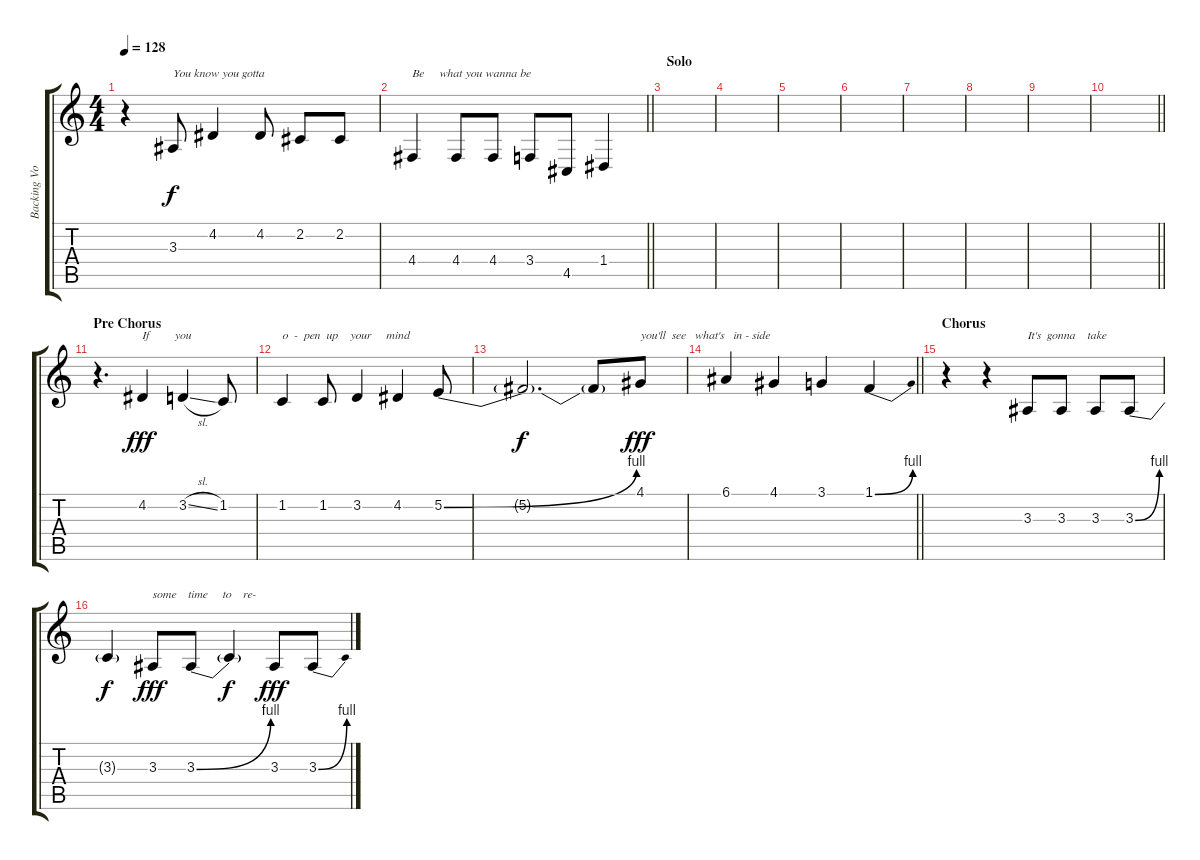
\track ("Backing Vocals" "Backing Vo") {instrument lead6voice}
\staff {score tabs}
\tuning (E4 B3 G3 D3 A2 E2) {hide}
\ts (4 4)
\tempo 128
\clef g2
\ks c
r.4{dy f} 3.3.8{txt "You know you gotta"} 4.2.4 4.2.8 2.2.8 2.2.8 |
\barLineRight lightlight
4.4.4{txt "Be     what you wanna be"} 4.4.8 4.4.8 3.4.8 4.5.8 1.4.4 |
\section ("" "Solo")
|
|
|
|
|
|
|
\barLineRight lightlight
|
\section ("" "Pre Chorus")
r.4{d} 4.2.4{txt "If        you" dy fff} 3.2{sl}.4 1.2.8 |
1.2.4{txt "o  -  pen  up    your     mind"} 1.2.8 3.2.4 4.2.4 5.2{be (bend 0 0 60 4)}.8 |
5.2{t}.2{d dy f} 5.2{t}.8 4.1.8{txt "you'll  see   what's   in - side" dy fff} |
\barLineRight lightlight
6.1.4 4.1.4 3.1.4 1.1{be (bend 0 0 60 4)}.4 |
\section ("" "Chorus")
r.4 r.4 3.3.8{txt "It's  gonna    take "} 3.3.8 3.3.8 3.3{be (bend 0 0 60 4)}.8 |
3.3{t}.4{dy f} 3.3.8{txt "some    time     to    re-" dy fff} 3.3{be (bend 0 0 60 4)}.8 3.3{t}.4{dy f} 3.3.8{dy fff} 3.3{be (bend 0 0 60 4)}.8
